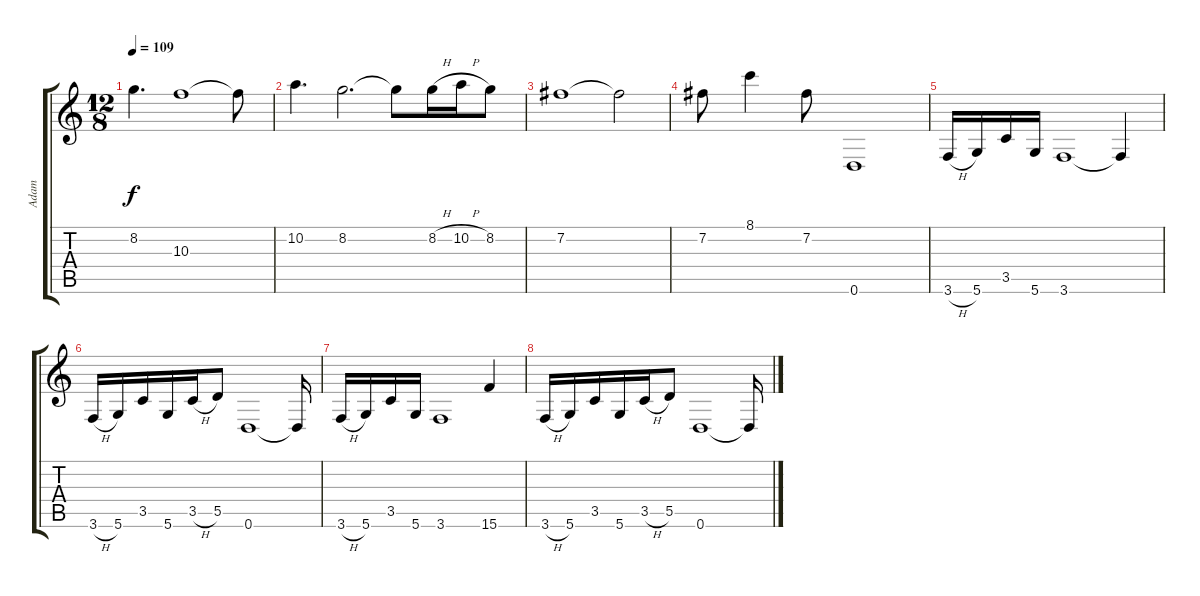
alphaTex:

\track ("Adam" "Adam") {instrument distortionguitar}
\staff {score tabs}
\tuning (E4 B3 G3 D3 A2 D2) {hide}
\ts (12 8)
\tempo 109
\clef g2
\ks c
8.2.4{d dy f} 10.3.1 10.3{t}.8 |
10.2.4{d} 8.2.2{d} 8.2{t}.8 8.2{h}.16 10.2{h}.16 8.2.8 |
7.2.1 7.2{t}.2 |
7.2.8 8.1.4 7.2.8 0.6.1 |
3.6{h}.16 5.6.16 3.5.16 5.6.16 3.6.1 3.6{t}.4 |
3.6{h}.16 5.6.16 3.5.16 5.6.16 3.5{h}.16 5.5.8 0.6.1 0.6{t}.16 |
3.6{h}.16 5.6.16 3.5.16 5.6.16 3.6.1 15.6.4 |
3.6{h}.16 5.6.16 3.5.16 5.6.16 3.5{h}.16 5.5.8 0.6.1 0.6{t}.16
